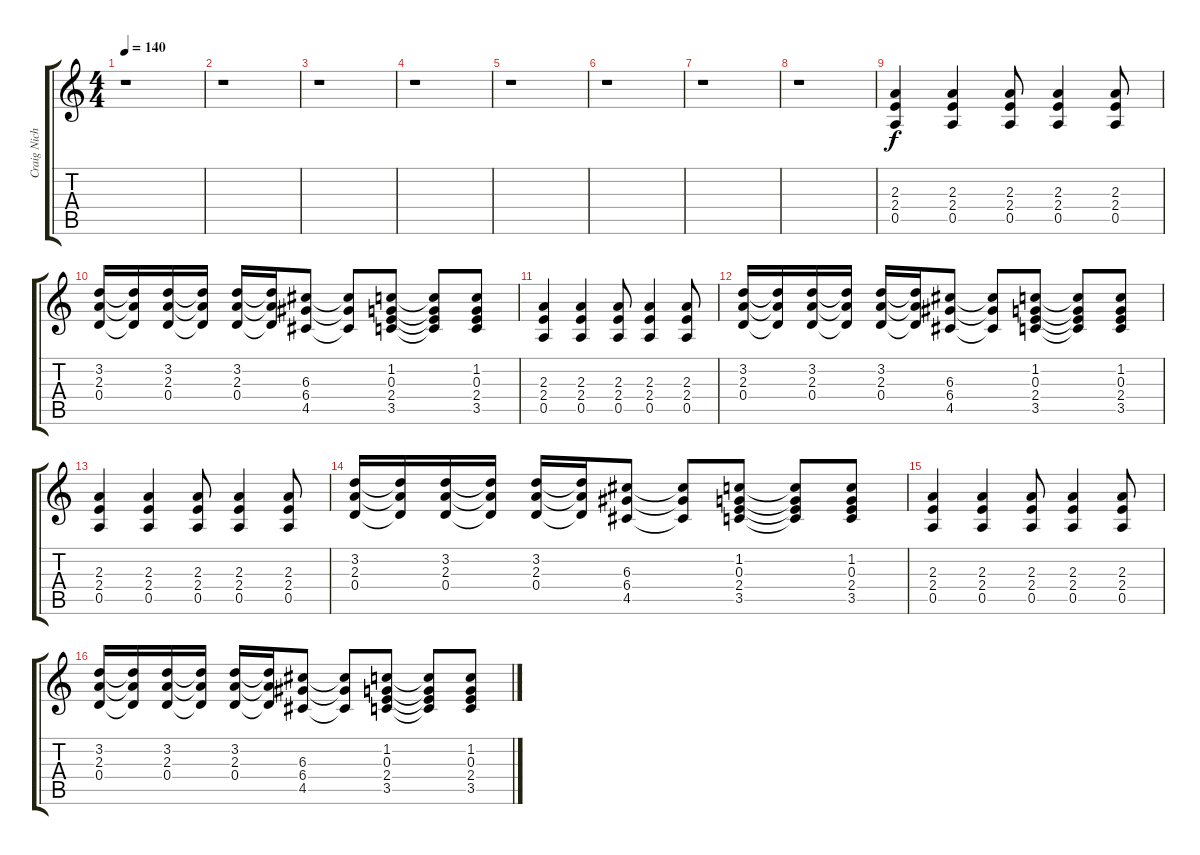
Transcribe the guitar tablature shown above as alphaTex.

\track ("Craig Nicholls" "Craig Nich") {instrument distortionguitar}
\staff {score tabs}
\tuning (E4 B3 G3 D3 A2 E2) {hide}
\ts (4 4)
\tempo 140
\clef g2
\ks c
r.1{dy f instrument distortionguitar} |
r.1 |
r.1 |
r.1 |
r.1 |
r.1 |
r.1 |
r.1 |
(2.3 2.4 0.5).4 (2.3 2.4 0.5).4 (2.3 2.4 0.5).8 (2.3 2.4 0.5).4 (2.3 2.4 0.5).8 |
(3.2 2.3 0.4).16 (3.2{t} 2.3{t} 0.4{t}).16 (3.2 2.3 0.4).16 (3.2{t} 2.3{t} 0.4{t}).16 (3.2 2.3 0.4).16 (3.2{t} 2.3{t} 0.4{t}).16 (6.3 6.4 4.5).8 (6.3{t} 6.4{t} 4.5{t}).8 (1.2 0.3 2.4 3.5).8 (1.2{t} 0.3{t} 2.4{t} 3.5{t}).8 (1.2 0.3 2.4 3.5).8 |
(2.3 2.4 0.5).4 (2.3 2.4 0.5).4 (2.3 2.4 0.5).8 (2.3 2.4 0.5).4 (2.3 2.4 0.5).8 |
(3.2 2.3 0.4).16 (3.2{t} 2.3{t} 0.4{t}).16 (3.2 2.3 0.4).16 (3.2{t} 2.3{t} 0.4{t}).16 (3.2 2.3 0.4).16 (3.2{t} 2.3{t} 0.4{t}).16 (6.3 6.4 4.5).8 (6.3{t} 6.4{t} 4.5{t}).8 (1.2 0.3 2.4 3.5).8 (1.2{t} 0.3{t} 2.4{t} 3.5{t}).8 (1.2 0.3 2.4 3.5).8 |
(2.3 2.4 0.5).4 (2.3 2.4 0.5).4 (2.3 2.4 0.5).8 (2.3 2.4 0.5).4 (2.3 2.4 0.5).8 |
(3.2 2.3 0.4).16 (3.2{t} 2.3{t} 0.4{t}).16 (3.2 2.3 0.4).16 (3.2{t} 2.3{t} 0.4{t}).16 (3.2 2.3 0.4).16 (3.2{t} 2.3{t} 0.4{t}).16 (6.3 6.4 4.5).8 (6.3{t} 6.4{t} 4.5{t}).8 (1.2 0.3 2.4 3.5).8 (1.2{t} 0.3{t} 2.4{t} 3.5{t}).8 (1.2 0.3 2.4 3.5).8 |
(2.3 2.4 0.5).4 (2.3 2.4 0.5).4 (2.3 2.4 0.5).8 (2.3 2.4 0.5).4 (2.3 2.4 0.5).8 |
(3.2 2.3 0.4).16 (3.2{t} 2.3{t} 0.4{t}).16 (3.2 2.3 0.4).16 (3.2{t} 2.3{t} 0.4{t}).16 (3.2 2.3 0.4).16 (3.2{t} 2.3{t} 0.4{t}).16 (6.3 6.4 4.5).8 (6.3{t} 6.4{t} 4.5{t}).8 (1.2 0.3 2.4 3.5).8 (1.2{t} 0.3{t} 2.4{t} 3.5{t}).8 (1.2 0.3 2.4 3.5).8
